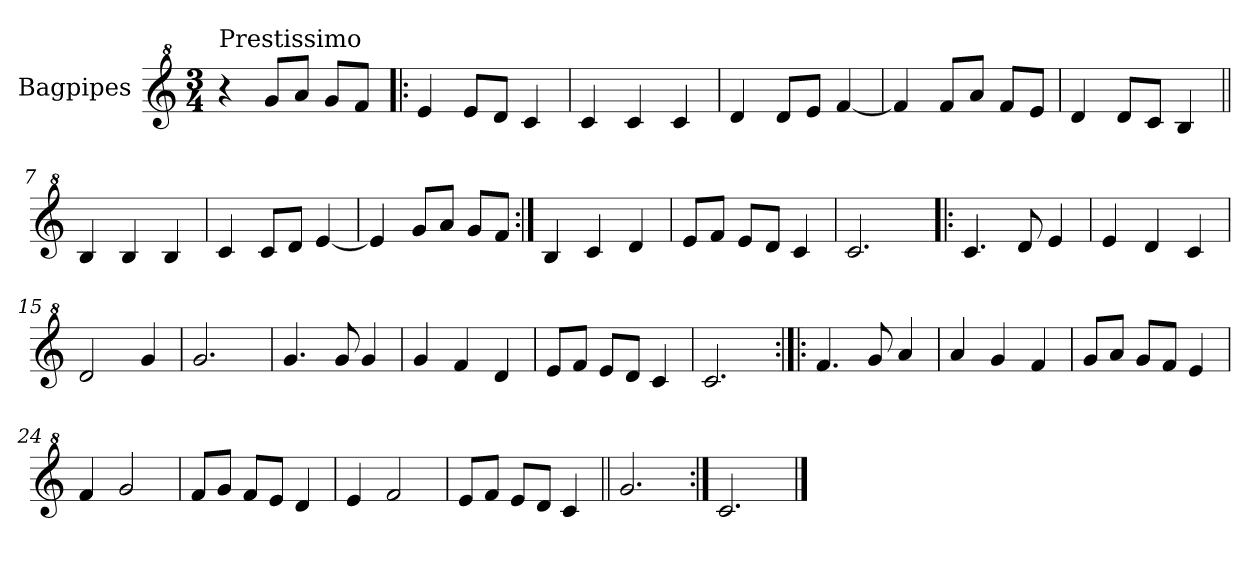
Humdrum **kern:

**kern
*part1
*staff1
*I"Bagpipes
*I'Bag
*clefG^2
*k[]
*C:
*M3/4
=1
!LO:TX:a:t=Prestissimo
4r
8gg/L
8aa/J
8gg/L
8ff/J
=2!|:
4ee/
8ee/L
8dd/J
4cc/
=3
4cc/
4cc/
4cc/
=4
4dd/
8dd/L
8ee/J
[4ff/
=5
4ff/]
8ff/L
8aa/J
8ff/L
8ee/J
=6
4dd/
8dd/L
8cc/J
4b/
=7||
4b/
4b/
4b/
=8
4cc/
8cc/L
8dd/J
[4ee/
=9
4ee/]
8gg/L
8aa/J
8gg/L
8ff/J
!!LO:LB:g=z
=10:|!
4b/
4cc/
4dd/
=11
8ee/L
8ff/J
8ee/L
8dd/J
4cc/
=12
2.cc/
=13!|:
4.cc/
8dd/
4ee/
=14
4ee/
4dd/
4cc/
=15
2dd/
4gg/
=16
2.gg/
=17
4.gg/
8gg/
4gg/
=18
4gg/
4ff/
4dd/
!!LO:LB:g=z
=19
8ee/L
8ff/J
8ee/L
8dd/J
4cc/
=20
2.cc/
=21:|!|:
4.ff/
8gg/
4aa/
=22
4aa/
4gg/
4ff/
=23
8gg/L
8aa/J
8gg/L
8ff/J
4ee/
=24
4ff/
2gg/
=25
8ff/L
8gg/J
8ff/L
8ee/J
4dd/
=26
4ee/
2ff/
=27
8ee/L
8ff/J
8ee/L
8dd/J
4cc/
!!LO:LB:g=z
=28||
2.gg/
=29:|!
2.cc/
==
*-
